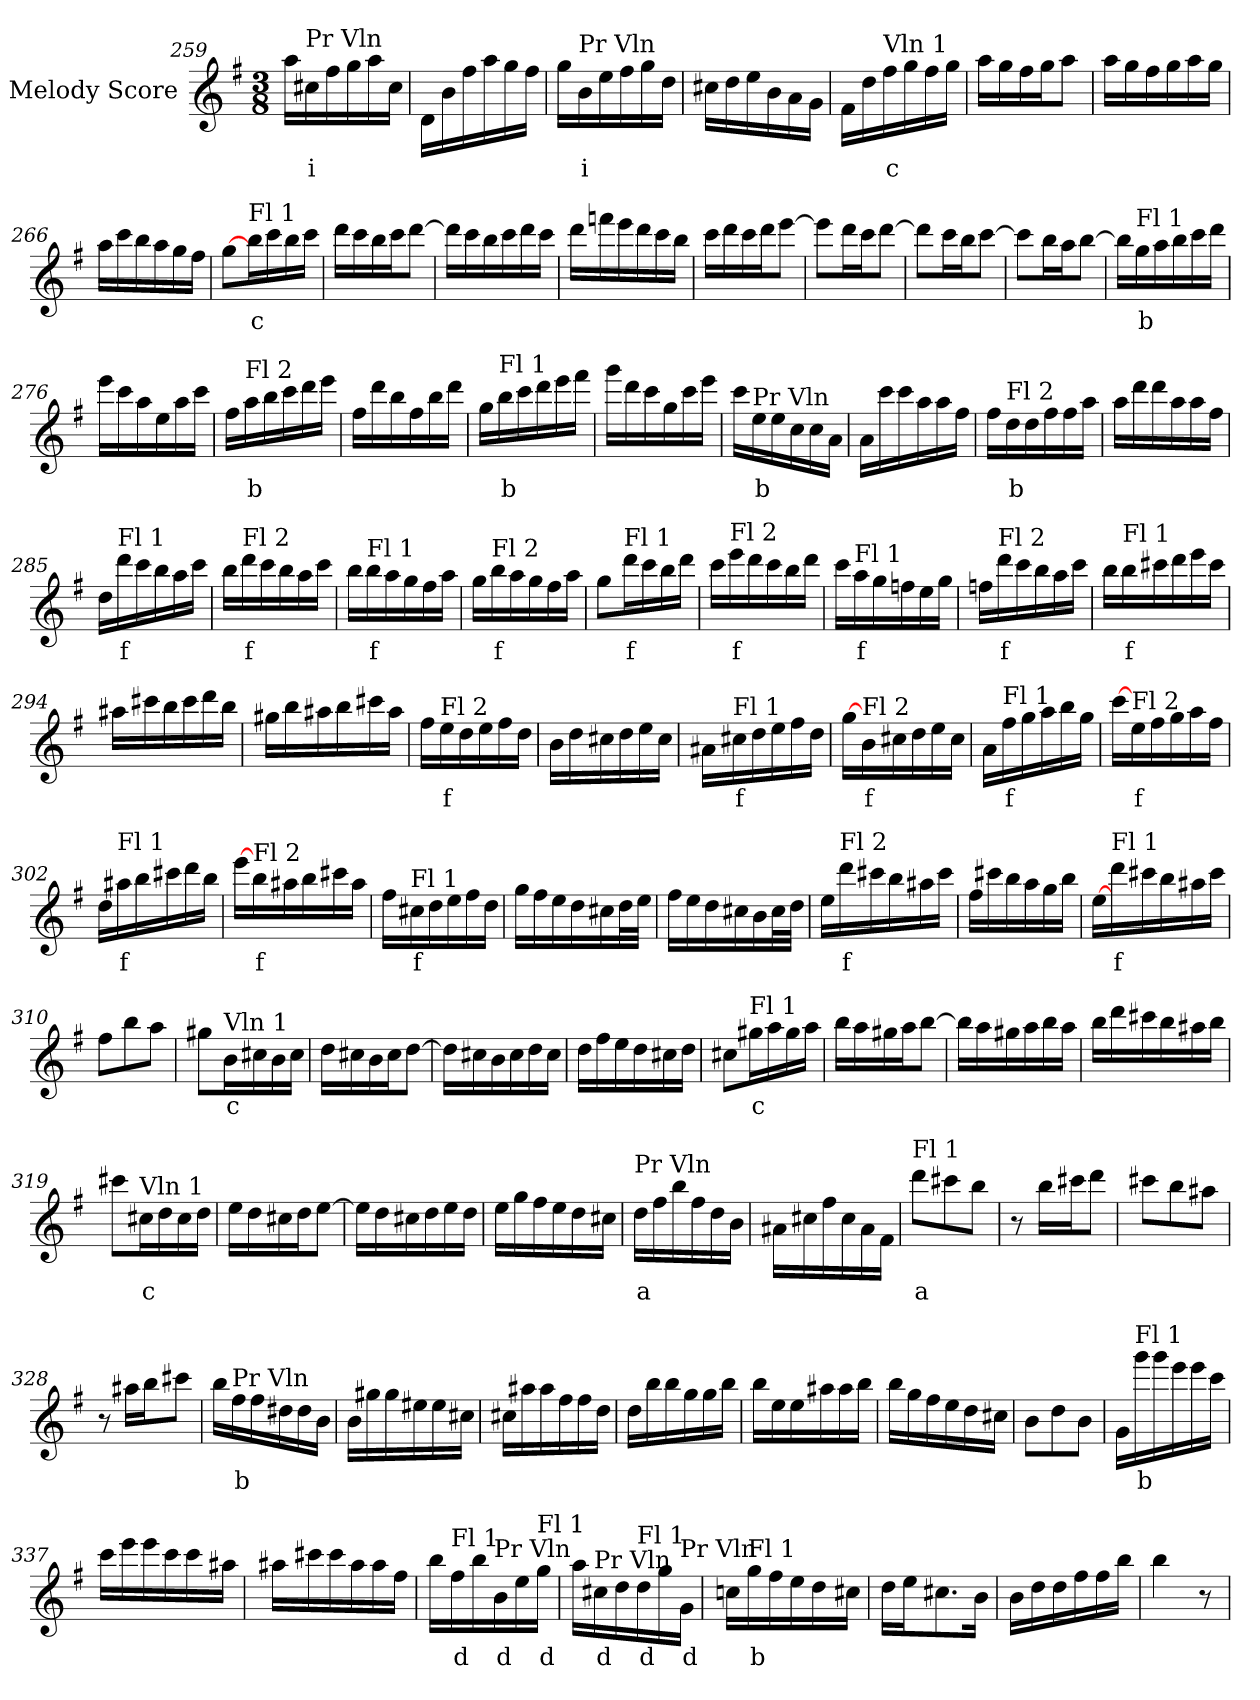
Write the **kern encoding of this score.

**kern	**text
*part1	*part1
*staff1	*staff1
*I"Melody Score	*
*k[f#]	*
*M3/8	*
=259	=259
16aa\LL	.
!LO:TX:a:t=Pr Vln	!
!	!LO:LY:b:color=#FF0000
16cc#X\	i
16ff#\	.
16gg\	.
16aa\	.
16cc#\JJ	.
=260	=260
16d\LL	.
16b\	.
16ff#\	.
16aa\	.
16gg\	.
16ff#\JJ	.
=261	=261
16gg\LL	.
!LO:TX:a:t=Pr Vln	!
!	!LO:LY:b:color=#FF0000
16b\	i
16ee\	.
16ff#\	.
16gg\	.
16dd\JJ	.
=262	=262
16cc#X\LL	.
16dd\	.
16ee\	.
16b\	.
16a\	.
16g\JJ	.
=263	=263
16f#\LL	.
16dd\	.
!LO:TX:a:t=Vln 1	!
!	!LO:LY:b:color=#FF0000
16ff#\	c
16gg\	.
16ff#\	.
16gg\JJ	.
=264	=264
16aa\LL	.
16gg\	.
16ff#\	.
16gg\J	.
8aa\J	.
=265	=265
16aa\LL	.
16gg\	.
16ff#\	.
16gg\	.
16aa\	.
16gg\JJ	.
=266	=266
16aa\LL	.
16ccc\	.
16bb\	.
16aa\	.
16gg\	.
16ff#\JJ	.
=267	=267
[8gg\L	.
!LO:TX:a:t=Fl 1	!
!	!LO:LY:b:color=#FF0000
16bb\L	c
16ccc\	.
16bb\	.
16ccc\JJ	.
=268	=268
16ddd\LL	.
16ccc\	.
16bb\	.
16ccc\J	.
[8ddd\J	.
=269	=269
16ddd\LL]	.
16ccc\	.
16bb\	.
16ccc\	.
16ddd\	.
16ccc\JJ	.
=270	=270
16ddd\LL	.
16fffn\	.
16eee\	.
16ddd\	.
16ccc\	.
16bb\JJ	.
=271	=271
16ccc\LL	.
16ddd\	.
16ccc\	.
16ddd\J	.
[8eee\J	.
=272	=272
8eee\L]	.
16ddd\L	.
16ccc\J	.
[8ddd\J	.
=273	=273
8ddd\L]	.
16ccc\L	.
16bb\J	.
[8ccc\J	.
=274	=274
8ccc\L]	.
16bb\L	.
16aa\J	.
[8bb\J	.
=275	=275
16bb\LL]	.
!LO:TX:a:t=Fl 1	!
!	!LO:LY:b:color=#FF0000
16gg\	b
16aa\	.
16bb\	.
16ccc\	.
16ddd\JJ	.
=276	=276
16eee\LL	.
16ccc\	.
16aa\	.
16ee\	.
16aa\	.
16ccc\JJ	.
=277	=277
16ff#\LL	.
!LO:TX:a:t=Fl 2	!
!	!LO:LY:b:color=#FF0000
16aa\	b
16bb\	.
16ccc\	.
16ddd\	.
16eee\JJ	.
=278	=278
16ff#\LL	.
16ddd\	.
16bb\	.
16ff#\	.
16bb\	.
16ddd\JJ	.
=279	=279
16gg\LL	.
!LO:TX:a:t=Fl 1	!
!	!LO:LY:b:color=#FF0000
16bb\	b
16ccc\	.
16ddd\	.
16eee\	.
16fff#\JJ	.
=280	=280
16ggg\LL	.
16ddd\	.
16ccc\	.
16gg\	.
16ccc\	.
16eee\JJ	.
=281	=281
16ccc\LL	.
!LO:TX:a:t=Pr Vln	!
!	!LO:LY:b:color=#FF0000
16ee\	b
16ee\	.
16cc\	.
16cc\	.
16a\JJ	.
=282	=282
16a\LL	.
16ccc\	.
16ccc\	.
16aa\	.
16aa\	.
16ff#\JJ	.
=283	=283
16ff#\LL	.
!LO:TX:a:t=Fl 2	!
!	!LO:LY:b:color=#FF0000
16dd\	b
16dd\	.
16ff#\	.
16ff#\	.
16aa\JJ	.
=284	=284
16aa\LL	.
16ddd\	.
16ddd\	.
16aa\	.
16aa\	.
16ff#\JJ	.
=285	=285
16dd\LL	.
!LO:TX:a:t=Fl 1	!
!	!LO:LY:b:color=#FF0000
16ddd\	f
16ccc\	.
16bb\	.
16aa\	.
16ccc\JJ	.
=286	=286
16bb\LL	.
!LO:TX:a:t=Fl 2	!
!	!LO:LY:b:color=#FF0000
16ddd\	f
16ccc\	.
16bb\	.
16aa\	.
16ccc\JJ	.
=287	=287
16bb\LL	.
!LO:TX:a:t=Fl 1	!
!	!LO:LY:b:color=#FF0000
16bb\	f
16aa\	.
16gg\	.
16ff#\	.
16aa\JJ	.
=288	=288
16gg\LL	.
!LO:TX:a:t=Fl 2	!
!	!LO:LY:b:color=#FF0000
16bb\	f
16aa\	.
16gg\	.
16ff#\	.
16aa\JJ	.
=289	=289
8gg\L	.
!LO:TX:a:t=Fl 1	!
!	!LO:LY:b:color=#FF0000
16ddd\L	f
16ccc\	.
16bb\	.
16ddd\JJ	.
=290	=290
16ccc\LL	.
!LO:TX:a:t=Fl 2	!
!	!LO:LY:b:color=#FF0000
16eee\	f
16ddd\	.
16ccc\	.
16bb\	.
16ddd\JJ	.
=291	=291
16ccc\LL	.
!LO:TX:a:t=Fl 1	!
!	!LO:LY:b:color=#FF0000
16aa\	f
16gg\	.
16ffn\	.
16ee\	.
16gg\JJ	.
=292	=292
16ffn\LL	.
!LO:TX:a:t=Fl 2	!
!	!LO:LY:b:color=#FF0000
16ddd\	f
16ccc\	.
16bb\	.
16aa\	.
16ccc\JJ	.
=293	=293
16bb\LL	.
!LO:TX:a:t=Fl 1	!
!	!LO:LY:b:color=#FF0000
16bb\	f
16ccc#X\	.
16ddd\	.
16eee\	.
16ccc#\JJ	.
=294	=294
16aa#X\LL	.
16ccc#X\	.
16bb\	.
16ccc#\	.
16ddd\	.
16bb\JJ	.
=295	=295
16gg#X\LL	.
16bb\	.
16aa#X\	.
16bb\	.
16ccc#X\	.
16aa#\JJ	.
=296	=296
16ff#\LL	.
!LO:TX:a:t=Fl 2	!
!	!LO:LY:b:color=#FF0000
16ee\	f
16dd\	.
16ee\	.
16ff#\	.
16dd\JJ	.
=297	=297
16b\LL	.
16dd\	.
16cc#X\	.
16dd\	.
16ee\	.
16cc#\JJ	.
=298	=298
16a#X\LL	.
!LO:TX:a:t=Fl 1	!
!	!LO:LY:b:color=#FF0000
16cc#X\	f
16dd\	.
16ee\	.
16ff#\	.
16dd\JJ	.
=299	=299
[16gg\LL	.
!LO:TX:a:t=Fl 2	!
!	!LO:LY:b:color=#FF0000
16b\	f
16cc#X\	.
16dd\	.
16ee\	.
16cc#\JJ	.
=300	=300
16a\LL	.
!LO:TX:a:t=Fl 1	!
!	!LO:LY:b:color=#FF0000
16ff#\	f
16gg\	.
16aa\	.
16bb\	.
16gg\JJ	.
=301	=301
[16ccc\LL	.
!LO:TX:a:t=Fl 2	!
!	!LO:LY:b:color=#FF0000
16ee\	f
16ff#\	.
16gg\	.
16aa\	.
16ff#\JJ	.
=302	=302
16dd\LL	.
!LO:TX:a:t=Fl 1	!
!	!LO:LY:b:color=#FF0000
16aa#X\	f
16bb\	.
16ccc#X\	.
16ddd\	.
16bb\JJ	.
=303	=303
[16eee\LL	.
!LO:TX:a:t=Fl 2	!
!	!LO:LY:b:color=#FF0000
16bb\	f
16aa#X\	.
16bb\	.
16ccc#X\	.
16aa#\JJ	.
=304	=304
16ff#\LL	.
!LO:TX:a:t=Fl 1	!
!	!LO:LY:b:color=#FF0000
16cc#X\	f
16dd\	.
16ee\	.
16ff#\	.
16dd\JJ	.
=305	=305
16gg\LL	.
16ff#\	.
16ee\	.
16dd\	.
16cc#X\	.
32dd\L	.
32ee\JJJ	.
=306	=306
16ff#\LL	.
16ee\	.
16dd\	.
16cc#X\	.
16b\	.
32cc#\L	.
32dd\JJJ	.
=307	=307
16ee\LL	.
!LO:TX:a:t=Fl 2	!
!	!LO:LY:b:color=#FF0000
16ddd\	f
16ccc#X\	.
16bb\	.
16aa#X\	.
16ccc#\JJ	.
=308	=308
16ff#\LL	.
16ccc#X\	.
16bb\	.
16aa\	.
16gg\	.
16bb\JJ	.
=309	=309
[16ee\LL	.
!LO:TX:a:t=Fl 1	!
!	!LO:LY:b:color=#FF0000
16ddd\	f
16ccc#X\	.
16bb\	.
16aa#X\	.
16ccc#\JJ	.
=310	=310
8ff#\L	.
8bb\	.
8aa\J	.
=311	=311
8gg#X\L	.
!LO:TX:a:t=Vln 1	!
!	!LO:LY:b:color=#FF0000
16b\L	c
16cc#X\	.
16b\	.
16cc#\JJ	.
=312	=312
16dd\LL	.
16cc#X\	.
16b\	.
16cc#\J	.
[8dd\J	.
=313	=313
16dd\LL]	.
16cc#X\	.
16b\	.
16cc#\	.
16dd\	.
16cc#\JJ	.
=314	=314
16dd\LL	.
16ff#\	.
16ee\	.
16dd\	.
16cc#X\	.
16dd\JJ	.
=315	=315
8cc#X\L	.
!LO:TX:a:t=Fl 1	!
!	!LO:LY:b:color=#FF0000
16gg#X\L	c
16aa\	.
16gg#\	.
16aa\JJ	.
=316	=316
16bb\LL	.
16aa\	.
16gg#X\	.
16aa\J	.
[8bb\J	.
=317	=317
16bb\LL]	.
16aa\	.
16gg#X\	.
16aa\	.
16bb\	.
16aa\JJ	.
=318	=318
16bb\LL	.
16ddd\	.
16ccc#X\	.
16bb\	.
16aa#X\	.
16bb\JJ	.
=319	=319
8ccc#X\L	.
!LO:TX:a:t=Vln 1	!
!	!LO:LY:b:color=#FF0000
16cc#X\L	c
16dd\	.
16cc#\	.
16dd\JJ	.
=320	=320
16ee\LL	.
16dd\	.
16cc#X\	.
16dd\J	.
[8ee\J	.
=321	=321
16ee\LL]	.
16dd\	.
16cc#X\	.
16dd\	.
16ee\	.
16dd\JJ	.
=322	=322
16ee\LL	.
16gg\	.
16ff#\	.
16ee\	.
16dd\	.
16cc#X\JJ	.
=323	=323
!LO:TX:a:t=Pr Vln	!
!	!LO:LY:b:color=#FF0000
16dd\LL	a
16ff#\	.
16bb\	.
16ff#\	.
16dd\	.
16b\JJ	.
=324	=324
16a#X\LL	.
16cc#X\	.
16ff#\	.
16cc#\	.
16a#\	.
16f#\JJ	.
=325	=325
!LO:TX:a:t=Fl 1	!
!	!LO:LY:b:color=#FF0000
8ddd\L	a
8ccc#X\	.
8bb\J	.
=326	=326
8r	.
16bb\LL	.
16ccc#X\J	.
8ddd\J	.
=327	=327
8ccc#X\L	.
8bb\	.
8aa#X\J	.
=328	=328
8r	.
16aa#X\LL	.
16bb\J	.
8ccc#X\J	.
=329	=329
16bb\LL	.
!LO:TX:a:t=Pr Vln	!
!	!LO:LY:b:color=#FF0000
16ff#\	b
16ff#\	.
16dd#X\	.
16dd#\	.
16b\JJ	.
=330	=330
16b\LL	.
16gg#X\	.
16gg#\	.
16ee#X\	.
16ee#\	.
16cc#X\JJ	.
=331	=331
16cc#X\LL	.
16aa#X\	.
16aa#\	.
16ff#\	.
16ff#\	.
16dd\JJ	.
=332	=332
16dd\LL	.
16bb\	.
16bb\	.
16gg\	.
16gg\	.
16bb\JJ	.
=333	=333
16bb\LL	.
16ee\	.
16ee\	.
16aa#X\	.
16aa#\	.
16bb\JJ	.
=334	=334
16bb\LL	.
16gg\	.
16ff#\	.
16ee\	.
16dd\	.
16cc#X\JJ	.
=335	=335
8b\L	.
8dd\	.
8b\J	.
=336	=336
16g\LL	.
!LO:TX:a:t=Fl 1	!
!	!LO:LY:b:color=#FF0000
16ggg\	b
16ggg\	.
16eee\	.
16eee\	.
16ccc\JJ	.
=337	=337
16ccc\LL	.
16eee\	.
16eee\	.
16ccc\	.
16ccc\	.
16aa#X\JJ	.
=338	=338
16aa#X\LL	.
16ccc#X\	.
16ccc#\	.
16aa#\	.
16aa#\	.
16ff#\JJ	.
=339	=339
16bb\LL	.
!LO:TX:a:t=Fl 1	!
!	!LO:LY:b:color=#FF0000
16ff#\	d
16bb\	.
!LO:TX:a:t=Pr Vln	!
!	!LO:LY:b:color=#FF0000
16b\	d
16ee\	.
!LO:TX:a:t=Fl 1	!
!	!LO:LY:b:color=#FF0000
16gg\JJ	d
=340	=340
16aa\LL	.
!LO:TX:a:t=Pr Vln	!
!	!LO:LY:b:color=#FF0000
16cc#X\	d
16dd\	.
!LO:TX:a:t=Fl 1	!
!	!LO:LY:b:color=#FF0000
16dd\	d
16gg\	.
!LO:TX:a:t=Pr Vln	!
!	!LO:LY:b:color=#FF0000
16g\JJ	d
=341	=341
16ccn\LL	.
!LO:TX:a:t=Fl 1	!
!	!LO:LY:b:color=#FF0000
16gg\	b
16ff#\	.
16ee\	.
16dd\	.
16cc#X\JJ	.
=342	=342
16dd\LL	.
16ee\J	.
8.cc#X\	.
16b\Jk	.
=343	=343
16b\LL	.
16dd\	.
16dd\	.
16ff#\	.
16ff#\	.
16bb\JJ	.
=344	=344
4bb\	.
8r	.
=	=
*-	*-
